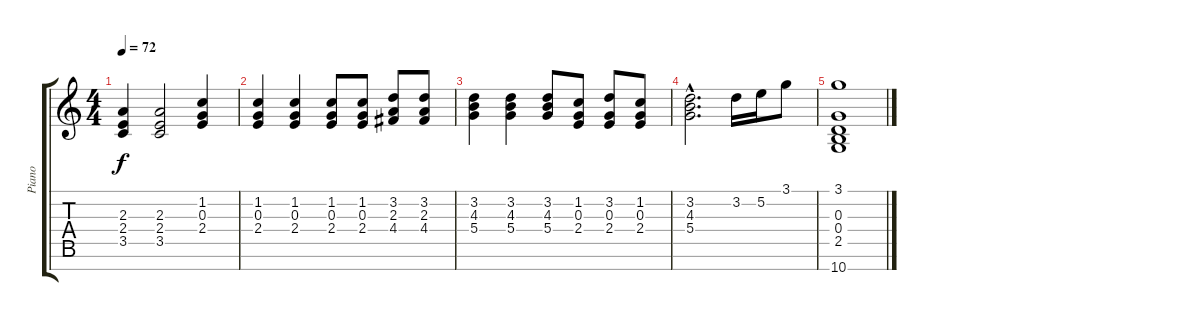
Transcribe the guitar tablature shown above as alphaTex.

\track ("Piano" "Piano") {instrument brightacousticpiano}
\staff {score tabs}
\tuning (E5 B4 G4 D4 A3 F2 A2) {hide}
\ts (4 4)
\tempo 72
\clef g2
\ks c
(2.3 2.4 3.5).4{dy f} (2.3 2.4 3.5).2 (1.2 0.3 2.4).4 |
(1.2 0.3 2.4).4 (1.2 0.3 2.4).4 (1.2 0.3 2.4).8 (1.2 0.3 2.4).8 (3.2 2.3 4.4).8 (3.2 2.3 4.4).8 |
(3.2 4.3 5.4).4 (3.2 4.3 5.4).4 (3.2 4.3 5.4).8 (1.2 0.3 2.4).8 (3.2 0.3 2.4).8 (1.2 0.3 2.4).8 |
(3.2{hac} 4.3{hac} 5.4{hac}).2{d} 3.2.16 5.2.16 3.1.8 |
(3.1 0.3 0.4 2.5 10.7).1
